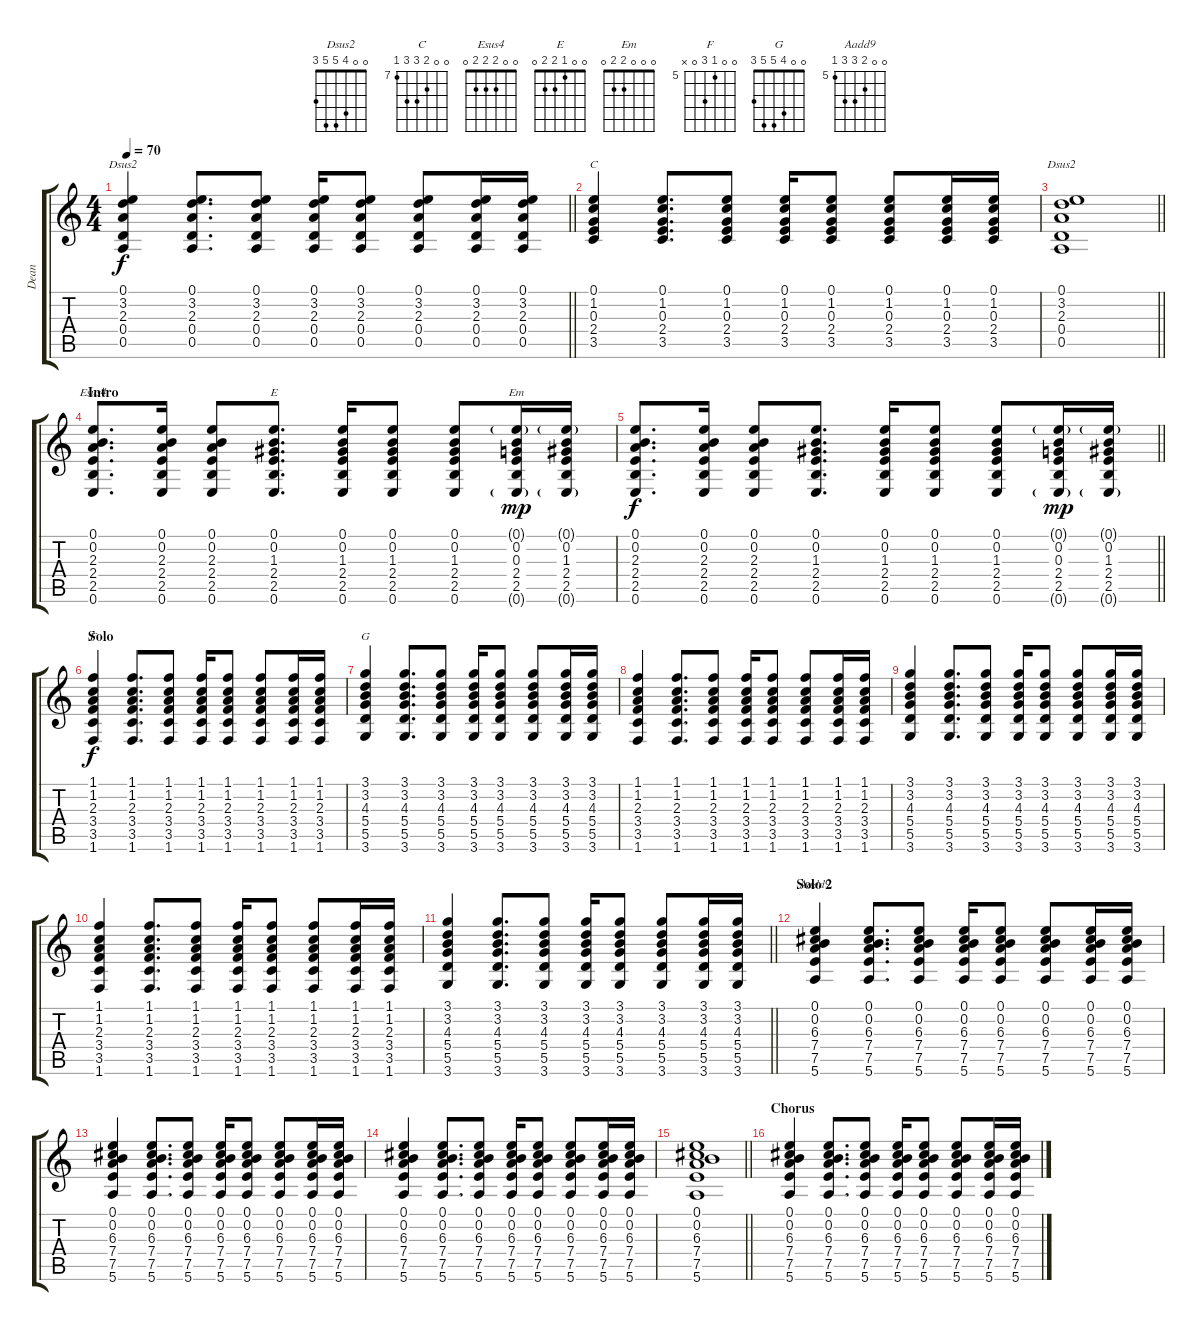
\track ("Dean" "Dean") {instrument acousticguitarsteel}
\staff {score tabs}
\tuning (E4 B3 G3 D3 A2 E2) {hide}
\chord ("Dsus2" 0 3 2 0 0 x)
\chord ("C" 0 0 8 9 9 7) {firstfret 7}
\chord ("Dsus2" 0 0 4 5 5 3)
\chord ("Esus4" 0 0 2 2 2 0)
\chord ("E" 0 0 1 2 2 0)
\chord ("Em" 0 0 0 2 2 0)
\chord ("F" 0 0 5 7 0 x) {firstfret 5}
\chord ("G" 0 0 4 5 5 3)
\chord ("Aadd9" 0 0 6 7 7 5) {firstfret 5}
\ts (4 4)
\tempo 70
\clef g2
\barLineRight lightlight
\ks c
(0.1 3.2 2.3 0.4 0.5).4{ch "Dsus2" dy f} (0.1 3.2 2.3 0.4 0.5).8{d} (0.1 3.2 2.3 0.4 0.5).8 (0.1 3.2 2.3 0.4 0.5).16 (0.1 3.2 2.3 0.4 0.5).8 (0.1 3.2 2.3 0.4 0.5).8 (0.1 3.2 2.3 0.4 0.5).16 (0.1 3.2 2.3 0.4 0.5).16 |
(0.1 1.2 0.3 2.4 3.5).4{ch "C"} (0.1 1.2 0.3 2.4 3.5).8{d} (0.1 1.2 0.3 2.4 3.5).8 (0.1 1.2 0.3 2.4 3.5).16 (0.1 1.2 0.3 2.4 3.5).8 (0.1 1.2 0.3 2.4 3.5).8 (0.1 1.2 0.3 2.4 3.5).16 (0.1 1.2 0.3 2.4 3.5).16 |
\barLineRight lightlight
(0.1 3.2 2.3 0.4 0.5).1{ch "Dsus2"} |
\section ("" "Intro")
(0.1 0.2 2.3 2.4 2.5 0.6).8{d ch "Esus4"} (0.1 0.2 2.3 2.4 2.5 0.6).16 (0.1 0.2 2.3 2.4 2.5 0.6).8 (0.1 0.2 1.3 2.4 2.5 0.6).8{d ch "E"} (0.1 0.2 1.3 2.4 2.5 0.6).16 (0.1 0.2 1.3 2.4 2.5 0.6).8 (0.1 0.2 1.3 2.4 2.5 0.6).8 (0.1{g} 0.2 0.3 2.4 2.5 0.6{g}).16{ch "Em" dy mp} (0.1{g} 0.2 1.3 2.4 2.5 0.6{g}).16 |
\barLineRight lightlight
(0.1 0.2 2.3 2.4 2.5 0.6).8{d dy f} (0.1 0.2 2.3 2.4 2.5 0.6).16 (0.1 0.2 2.3 2.4 2.5 0.6).8 (0.1 0.2 1.3 2.4 2.5 0.6).8{d} (0.1 0.2 1.3 2.4 2.5 0.6).16 (0.1 0.2 1.3 2.4 2.5 0.6).8 (0.1 0.2 1.3 2.4 2.5 0.6).8 (0.1{g} 0.2 0.3 2.4 2.5 0.6{g}).16{dy mp} (0.1{g} 0.2 1.3 2.4 2.5 0.6{g}).16 |
\section ("" "Solo")
(1.1 1.2 2.3 3.4 3.5 1.6).4{ch "F" dy f volume 7} (1.1 1.2 2.3 3.4 3.5 1.6).8{d} (1.1 1.2 2.3 3.4 3.5 1.6).8 (1.1 1.2 2.3 3.4 3.5 1.6).16 (1.1 1.2 2.3 3.4 3.5 1.6).8 (1.1 1.2 2.3 3.4 3.5 1.6).8 (1.1 1.2 2.3 3.4 3.5 1.6).16 (1.1 1.2 2.3 3.4 3.5 1.6).16 |
(3.1 3.2 4.3 5.4 5.5 3.6).4{ch "G"} (3.1 3.2 4.3 5.4 5.5 3.6).8{d} (3.1 3.2 4.3 5.4 5.5 3.6).8 (3.1 3.2 4.3 5.4 5.5 3.6).16 (3.1 3.2 4.3 5.4 5.5 3.6).8 (3.1 3.2 4.3 5.4 5.5 3.6).8 (3.1 3.2 4.3 5.4 5.5 3.6).16 (3.1 3.2 4.3 5.4 5.5 3.6).16 |
(1.1 1.2 2.3 3.4 3.5 1.6).4 (1.1 1.2 2.3 3.4 3.5 1.6).8{d} (1.1 1.2 2.3 3.4 3.5 1.6).8 (1.1 1.2 2.3 3.4 3.5 1.6).16 (1.1 1.2 2.3 3.4 3.5 1.6).8 (1.1 1.2 2.3 3.4 3.5 1.6).8 (1.1 1.2 2.3 3.4 3.5 1.6).16 (1.1 1.2 2.3 3.4 3.5 1.6).16 |
(3.1 3.2 4.3 5.4 5.5 3.6).4 (3.1 3.2 4.3 5.4 5.5 3.6).8{d} (3.1 3.2 4.3 5.4 5.5 3.6).8 (3.1 3.2 4.3 5.4 5.5 3.6).16 (3.1 3.2 4.3 5.4 5.5 3.6).8 (3.1 3.2 4.3 5.4 5.5 3.6).8 (3.1 3.2 4.3 5.4 5.5 3.6).16 (3.1 3.2 4.3 5.4 5.5 3.6).16 |
(1.1 1.2 2.3 3.4 3.5 1.6).4 (1.1 1.2 2.3 3.4 3.5 1.6).8{d} (1.1 1.2 2.3 3.4 3.5 1.6).8 (1.1 1.2 2.3 3.4 3.5 1.6).16 (1.1 1.2 2.3 3.4 3.5 1.6).8 (1.1 1.2 2.3 3.4 3.5 1.6).8 (1.1 1.2 2.3 3.4 3.5 1.6).16 (1.1 1.2 2.3 3.4 3.5 1.6).16 |
\barLineRight lightlight
(3.1 3.2 4.3 5.4 5.5 3.6).4 (3.1 3.2 4.3 5.4 5.5 3.6).8{d} (3.1 3.2 4.3 5.4 5.5 3.6).8 (3.1 3.2 4.3 5.4 5.5 3.6).16 (3.1 3.2 4.3 5.4 5.5 3.6).8 (3.1 3.2 4.3 5.4 5.5 3.6).8 (3.1 3.2 4.3 5.4 5.5 3.6).16 (3.1 3.2 4.3 5.4 5.5 3.6).16 |
\section ("" "Solo 2")
(0.1 0.2 6.3 7.4 7.5 5.6).4{ch "Aadd9"} (0.1 0.2 6.3 7.4 7.5 5.6).8{d} (0.1 0.2 6.3 7.4 7.5 5.6).8 (0.1 0.2 6.3 7.4 7.5 5.6).16 (0.1 0.2 6.3 7.4 7.5 5.6).8 (0.1 0.2 6.3 7.4 7.5 5.6).8 (0.1 0.2 6.3 7.4 7.5 5.6).16 (0.1 0.2 6.3 7.4 7.5 5.6).16 |
(0.1 0.2 6.3 7.4 7.5 5.6).4 (0.1 0.2 6.3 7.4 7.5 5.6).8{d} (0.1 0.2 6.3 7.4 7.5 5.6).8 (0.1 0.2 6.3 7.4 7.5 5.6).16 (0.1 0.2 6.3 7.4 7.5 5.6).8 (0.1 0.2 6.3 7.4 7.5 5.6).8 (0.1 0.2 6.3 7.4 7.5 5.6).16 (0.1 0.2 6.3 7.4 7.5 5.6).16 |
(0.1 0.2 6.3 7.4 7.5 5.6).4 (0.1 0.2 6.3 7.4 7.5 5.6).8{d} (0.1 0.2 6.3 7.4 7.5 5.6).8 (0.1 0.2 6.3 7.4 7.5 5.6).16 (0.1 0.2 6.3 7.4 7.5 5.6).8 (0.1 0.2 6.3 7.4 7.5 5.6).8 (0.1 0.2 6.3 7.4 7.5 5.6).16 (0.1 0.2 6.3 7.4 7.5 5.6).16 |
\barLineRight lightlight
(0.1 0.2 6.3 7.4 7.5 5.6).1 |
\section ("" "Chorus")
(0.1 0.2 6.3 7.4 7.5 5.6).4{volume 11} (0.1 0.2 6.3 7.4 7.5 5.6).8{d} (0.1 0.2 6.3 7.4 7.5 5.6).8 (0.1 0.2 6.3 7.4 7.5 5.6).16 (0.1 0.2 6.3 7.4 7.5 5.6).8 (0.1 0.2 6.3 7.4 7.5 5.6).8 (0.1 0.2 6.3 7.4 7.5 5.6).16 (0.1 0.2 6.3 7.4 7.5 5.6).16
